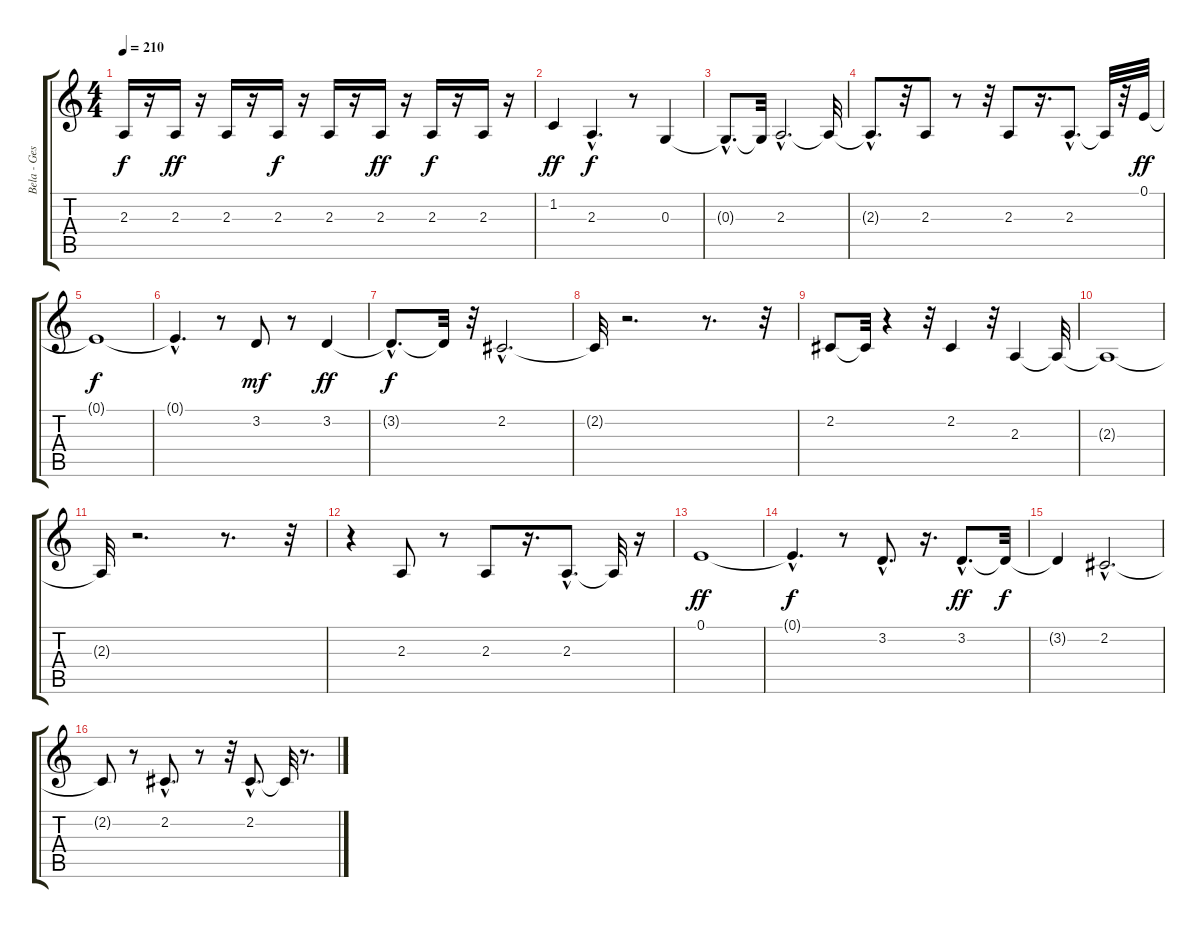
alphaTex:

\track ("Bela - Gesang" "Bela - Ges") {instrument bassoon}
\staff {score tabs}
\tuning (E4 B3 G3 D3 A2 E2) {hide}
\ts (4 4)
\tempo 210
\clef g2
\ks c
2.3.16{dy f} r.16 2.3.16{dy ff} r.16 2.3.16 r.16 2.3.16{dy f} r.16 2.3.16 r.16 2.3.16{dy ff} r.16 2.3.16{dy f} r.16 2.3.16 r.16 |
1.2.4{dy ff} 2.3{hac}.4{d dy f} r.8 0.3.4 |
0.3{hac t}.8{d} 0.3{t}.32 2.3{hac}.2{d} 2.3{t}.32 |
2.3{hac t}.8{d} r.32 2.3.8 r.8 r.32 2.3.8 r.16{d} 2.3{hac}.8{d} 2.3{t}.32 r.32 0.1.32{dy ff} |
0.1{t}.1{dy f} |
0.1{hac t}.4{d} r.8 3.2.8{dy mf} r.8 3.2.4{dy ff} |
3.2{hac t}.8{d dy f} 3.2{t}.32 r.32 2.2{hac}.2{d} |
2.2{t}.32 r.2{d} r.8{d} r.32 |
2.2.8 2.2{t}.32 r.4 r.32 2.2.4 r.32 2.3.4 2.3{t}.32 |
2.3{t}.1 |
2.3{t}.32 r.2{d} r.8{d} r.32 |
r.4 2.3.8 r.8 2.3.8 r.16{d} 2.3{hac}.8{d} 2.3{t}.32 r.16 |
0.1.1{dy ff} |
0.1{hac t}.4{d dy f} r.8 3.2{hac}.8{d} r.16{d} 3.2{hac}.8{d dy ff} 3.2{t}.32{dy f} |
3.2{t}.4 2.2{hac}.2{d} |
2.2{t}.8 r.8 2.2{hac}.8{d} r.8 r.32 2.2{hac}.8{d} 2.2{t}.32 r.8{d}
